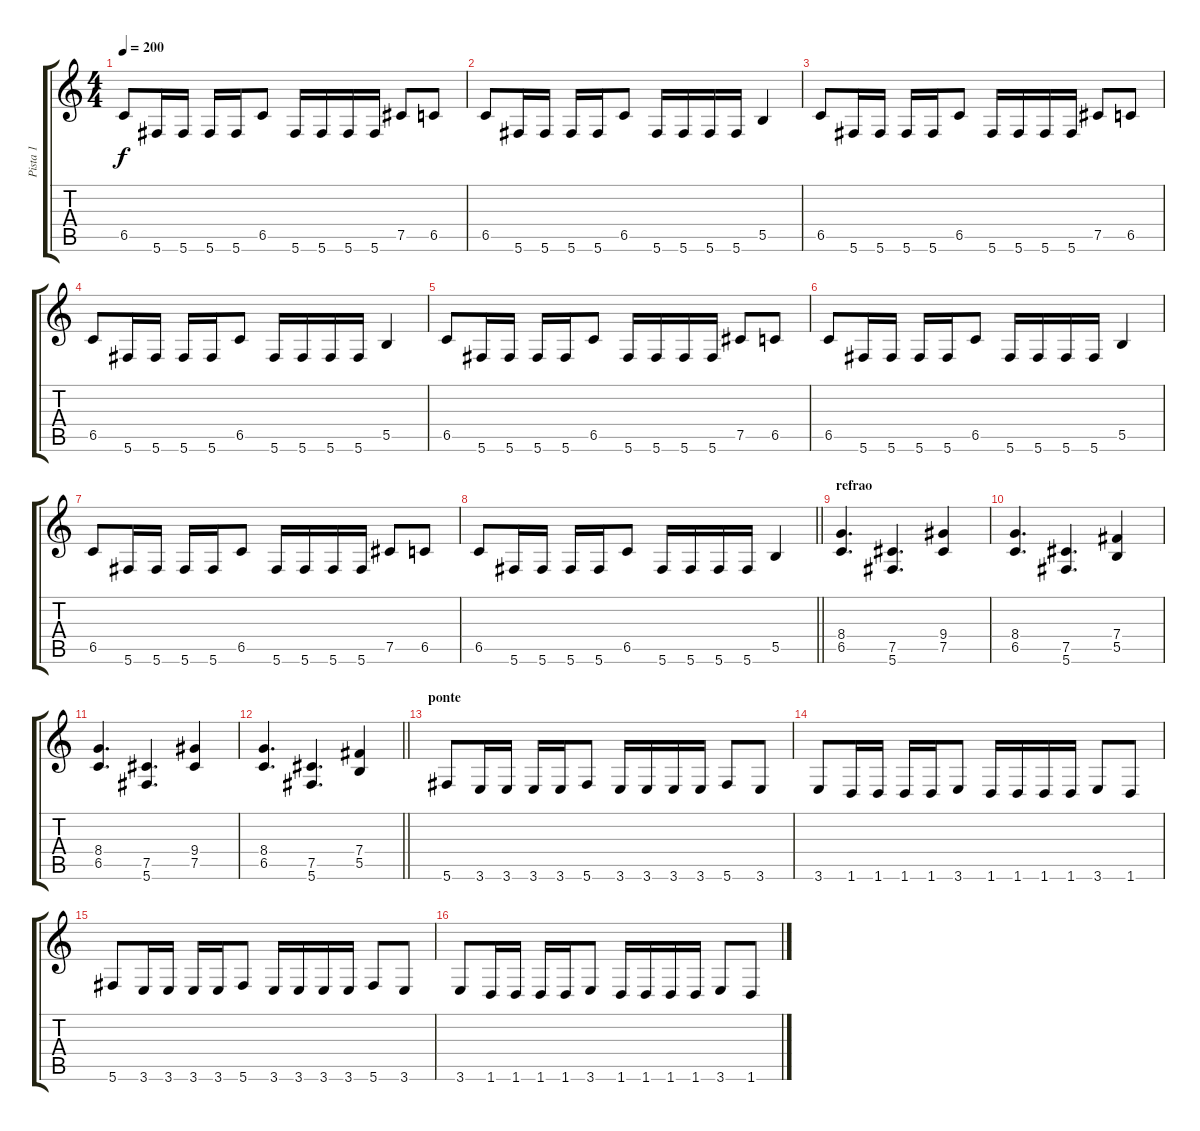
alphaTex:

\track ("Pista 1" "Pista 1") {instrument distortionguitar}
\staff {score tabs}
\tuning (Db4 Ab3 E3 B2 Gb2 Db2) {hide}
\ts (4 4)
\tempo 200
\clef g2
\ks c
6.5.8{dy f} 5.6.16 5.6.16 5.6.16 5.6.16 6.5.8 5.6.16 5.6.16 5.6.16 5.6.16 7.5.8 6.5.8 |
6.5.8 5.6.16 5.6.16 5.6.16 5.6.16 6.5.8 5.6.16 5.6.16 5.6.16 5.6.16 5.5.4 |
6.5.8 5.6.16 5.6.16 5.6.16 5.6.16 6.5.8 5.6.16 5.6.16 5.6.16 5.6.16 7.5.8 6.5.8 |
6.5.8 5.6.16 5.6.16 5.6.16 5.6.16 6.5.8 5.6.16 5.6.16 5.6.16 5.6.16 5.5.4 |
6.5.8 5.6.16 5.6.16 5.6.16 5.6.16 6.5.8 5.6.16 5.6.16 5.6.16 5.6.16 7.5.8 6.5.8 |
6.5.8 5.6.16 5.6.16 5.6.16 5.6.16 6.5.8 5.6.16 5.6.16 5.6.16 5.6.16 5.5.4 |
6.5.8 5.6.16 5.6.16 5.6.16 5.6.16 6.5.8 5.6.16 5.6.16 5.6.16 5.6.16 7.5.8 6.5.8 |
\barLineRight lightlight
6.5.8 5.6.16 5.6.16 5.6.16 5.6.16 6.5.8 5.6.16 5.6.16 5.6.16 5.6.16 5.5.4 |
\section ("" "refrao")
(8.4 6.5).4{d} (7.5 5.6).4{d} (9.4 7.5).4 |
(8.4 6.5).4{d} (7.5 5.6).4{d} (7.4 5.5).4 |
(8.4 6.5).4{d} (7.5 5.6).4{d} (9.4 7.5).4 |
\barLineRight lightlight
(8.4 6.5).4{d} (7.5 5.6).4{d} (7.4 5.5).4 |
\section ("" "ponte")
5.6.8 3.6.16 3.6.16 3.6.16 3.6.16 5.6.8 3.6.16 3.6.16 3.6.16 3.6.16 5.6.8 3.6.8 |
3.6.8 1.6.16 1.6.16 1.6.16 1.6.16 3.6.8 1.6.16 1.6.16 1.6.16 1.6.16 3.6.8 1.6.8 |
5.6.8 3.6.16 3.6.16 3.6.16 3.6.16 5.6.8 3.6.16 3.6.16 3.6.16 3.6.16 5.6.8 3.6.8 |
3.6.8 1.6.16 1.6.16 1.6.16 1.6.16 3.6.8 1.6.16 1.6.16 1.6.16 1.6.16 3.6.8 1.6.8
